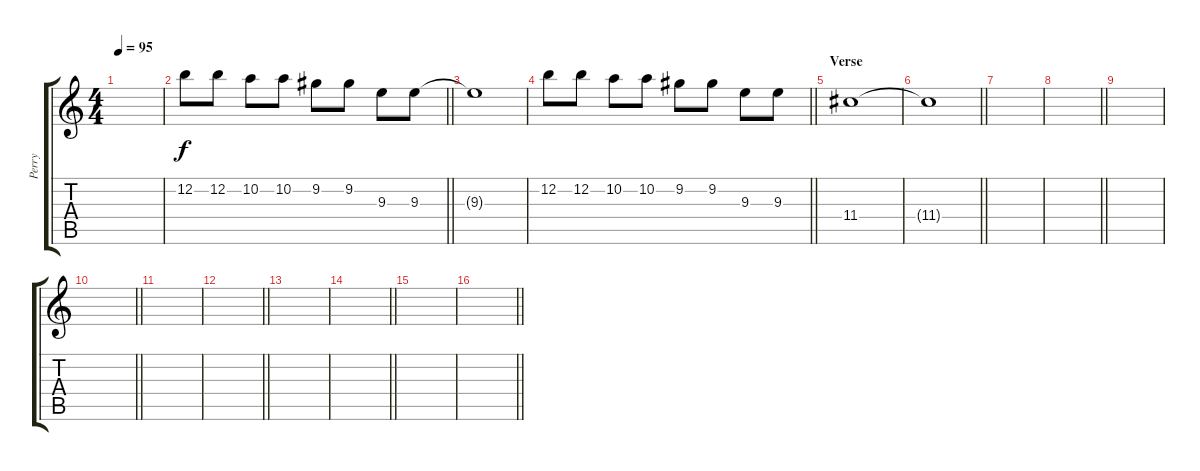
\track ("Perry" "Perry") {instrument overdrivenguitar}
\staff {score tabs}
\tuning (E4 B3 G3 D3 A2 E2) {hide}
\ts (4 4)
\tempo 95
\clef g2
\ks c
|
\barLineRight lightlight
12.2.8 12.2.8 10.2.8 10.2.8 9.2.8 9.2.8 9.3.8 9.3.8 |
9.3{t}.1 |
\barLineRight lightlight
12.2.8 12.2.8 10.2.8 10.2.8 9.2.8 9.2.8 9.3.8 9.3.8 |
\section ("" "Verse")
11.4.1 |
\barLineRight lightlight
11.4{t}.1 |
|
\barLineRight lightlight
|
|
\barLineRight lightlight
|
|
\barLineRight lightlight
|
|
\barLineRight lightlight
|
|
\barLineRight lightlight
